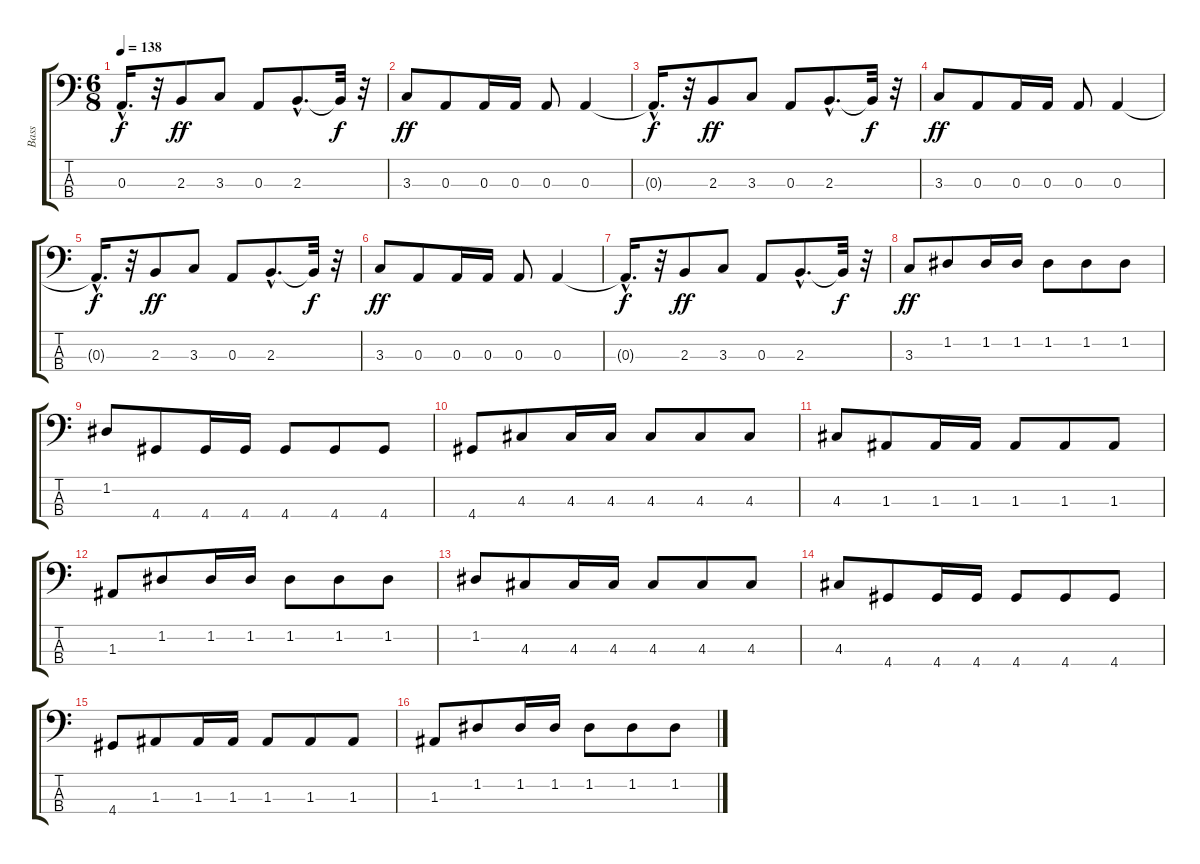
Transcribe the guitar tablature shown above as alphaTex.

\track ("Bass" "Bass") {instrument electricbassfinger}
\staff {score tabs}
\tuning (G2 D2 A1 E1) {hide}
\ts (6 8)
\tempo 138
\clef f4
\ks c
0.3{hac t}.16{d dy f} r.32 2.3.8{dy ff} 3.3.8 0.3.8 2.3{hac}.8{d} 2.3{t}.32{dy f} r.32 |
3.3.8{dy ff} 0.3.8 0.3.16 0.3.16 0.3.8 0.3.4 |
0.3{hac t}.16{d dy f} r.32 2.3.8{dy ff} 3.3.8 0.3.8 2.3{hac}.8{d} 2.3{t}.32{dy f} r.32 |
3.3.8{dy ff} 0.3.8 0.3.16 0.3.16 0.3.8 0.3.4 |
0.3{hac t}.16{d dy f} r.32 2.3.8{dy ff} 3.3.8 0.3.8 2.3{hac}.8{d} 2.3{t}.32{dy f} r.32 |
3.3.8{dy ff} 0.3.8 0.3.16 0.3.16 0.3.8 0.3.4 |
0.3{hac t}.16{d dy f} r.32 2.3.8{dy ff} 3.3.8 0.3.8 2.3{hac}.8{d} 2.3{t}.32{dy f} r.32 |
3.3.8{dy ff} 1.2.8 1.2.16 1.2.16 1.2.8 1.2.8 1.2.8 |
1.2.8 4.4.8 4.4.16 4.4.16 4.4.8 4.4.8 4.4.8 |
4.4.8 4.3.8 4.3.16 4.3.16 4.3.8 4.3.8 4.3.8 |
4.3.8 1.3.8 1.3.16 1.3.16 1.3.8 1.3.8 1.3.8 |
1.3.8 1.2.8 1.2.16 1.2.16 1.2.8 1.2.8 1.2.8 |
1.2.8 4.3.8 4.3.16 4.3.16 4.3.8 4.3.8 4.3.8 |
4.3.8 4.4.8 4.4.16 4.4.16 4.4.8 4.4.8 4.4.8 |
4.4.8 1.3.8 1.3.16 1.3.16 1.3.8 1.3.8 1.3.8 |
1.3.8 1.2.8 1.2.16 1.2.16 1.2.8 1.2.8 1.2.8
